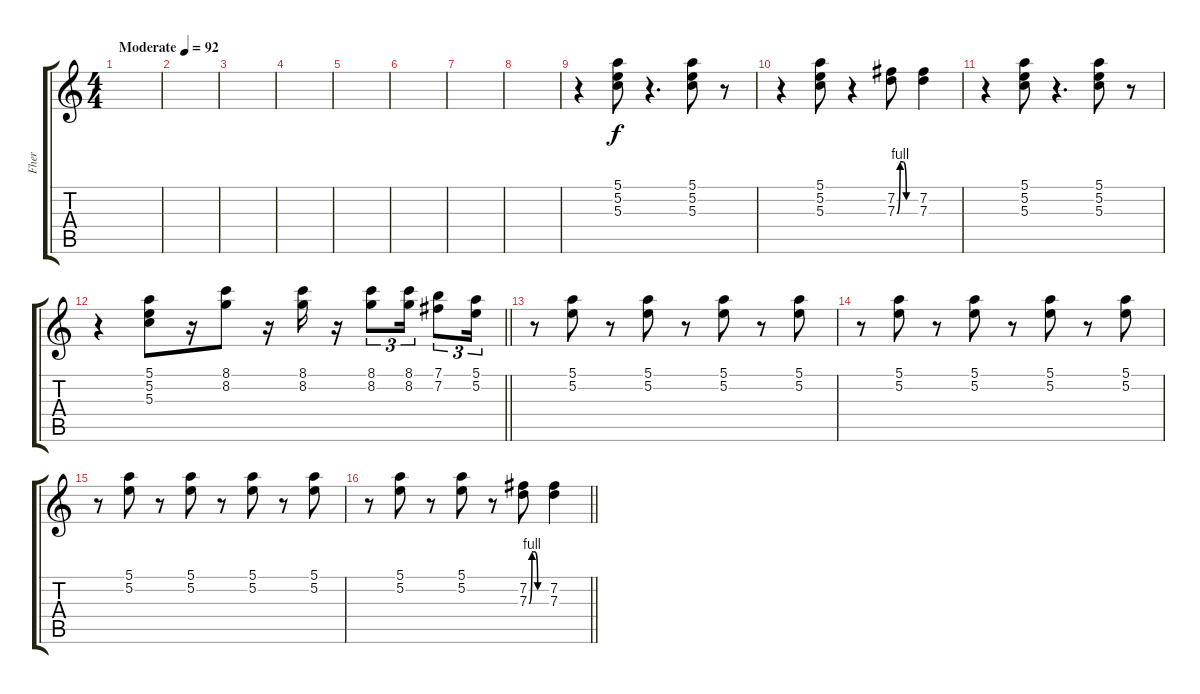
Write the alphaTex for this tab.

\track ("Fher" "Fher") {instrument overdrivenguitar}
\staff {score tabs}
\tuning (E4 B3 G3 D3 A2 E2) {hide}
\ts (4 4)
\tempo (92 "Moderate")
\clef g2
\ks c
|
|
|
|
|
|
|
|
r.4 (5.1 5.2 5.3).8 r.4{d} (5.1 5.2 5.3).8 r.8 |
r.4 (5.1 5.2 5.3).8 r.4 (7.2 7.3{be (custom 0 0 10 4 20 4 30 0 60 0)}).8 (7.2 7.3).4 |
r.4 (5.1 5.2 5.3).8 r.4{d} (5.1 5.2 5.3).8 r.8 |
\barLineRight lightlight
r.4 (5.1 5.2 5.3).8 r.16 (8.1 8.2).8 r.16 (8.1 8.2).16 r.16 (8.1 8.2).8{tu (3 2)} (8.1 8.2).16{tu (3 2)} (7.1 7.2).8{tu (3 2)} (5.1 5.2).16{tu (3 2)} |
\section ("" "")
r.8 (5.1 5.2).8 r.8 (5.1 5.2).8 r.8 (5.1 5.2).8 r.8 (5.1 5.2).8 |
r.8 (5.1 5.2).8 r.8 (5.1 5.2).8 r.8 (5.1 5.2).8 r.8 (5.1 5.2).8 |
r.8 (5.1 5.2).8 r.8 (5.1 5.2).8 r.8 (5.1 5.2).8 r.8 (5.1 5.2).8 |
\barLineRight lightlight
r.8 (5.1 5.2).8 r.8 (5.1 5.2).8 r.8 (7.2 7.3{be (custom 0 0 10 4 20 4 30 0 60 0)}).8 (7.2 7.3).4
